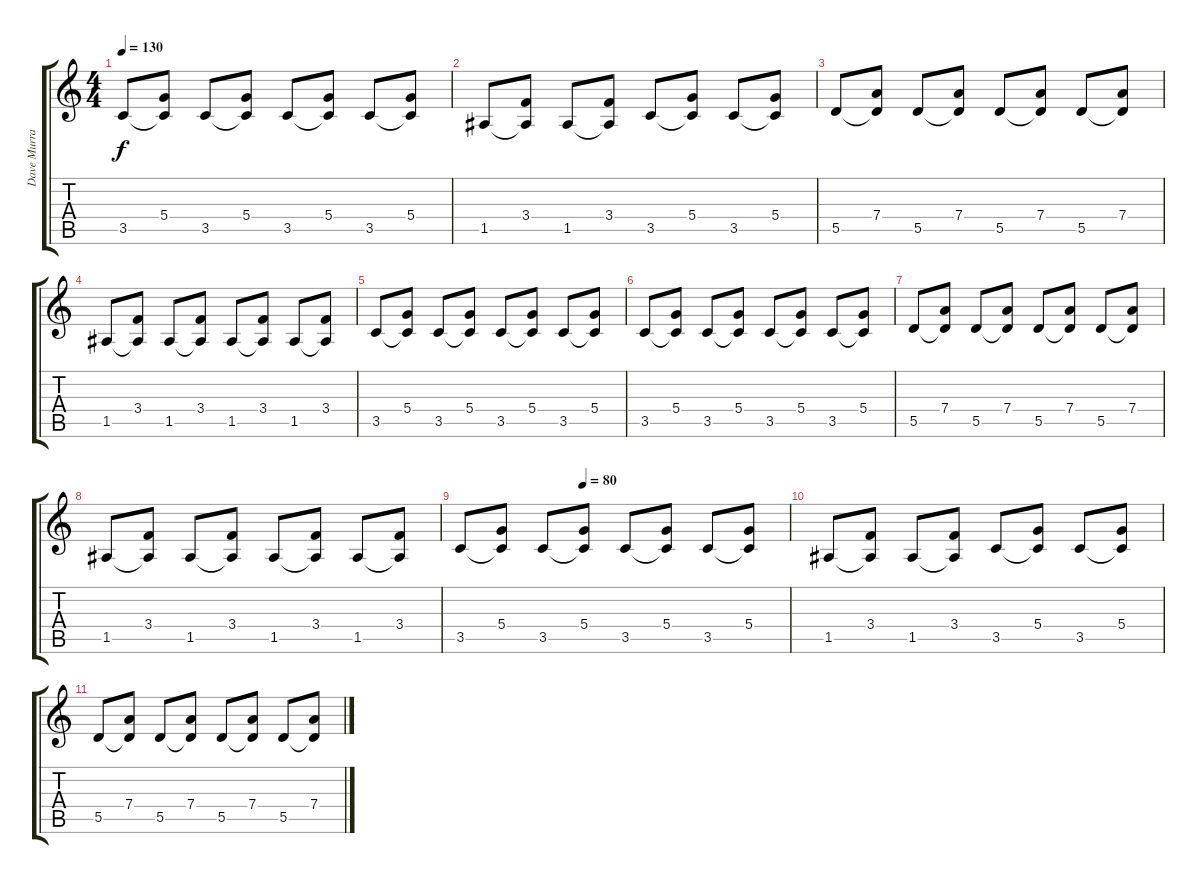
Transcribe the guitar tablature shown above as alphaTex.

\track ("Dave Murray" "Dave Murra") {instrument distortionguitar}
\staff {score tabs}
\tuning (E4 B3 G3 D3 A2 E2) {hide}
\ts (4 4)
\tempo 130
\clef g2
\ks c
3.5.8{dy f} (5.4 3.5{t}).8 3.5.8 (5.4 3.5{t}).8 3.5.8 (5.4 3.5{t}).8 3.5.8 (5.4 3.5{t}).8 |
1.5.8 (3.4 1.5{t}).8 1.5.8 (3.4 1.5{t}).8 3.5.8 (5.4 3.5{t}).8 3.5.8 (5.4 3.5{t}).8 |
5.5.8 (7.4 5.5{t}).8 5.5.8 (7.4 5.5{t}).8 5.5.8 (7.4 5.5{t}).8 5.5.8 (7.4 5.5{t}).8 |
1.5.8 (3.4 1.5{t}).8 1.5.8 (3.4 1.5{t}).8 1.5.8 (3.4 1.5{t}).8 1.5.8 (3.4 1.5{t}).8 |
3.5.8 (5.4 3.5{t}).8 3.5.8 (5.4 3.5{t}).8 3.5.8 (5.4 3.5{t}).8 3.5.8 (5.4 3.5{t}).8 |
3.5.8 (5.4 3.5{t}).8 3.5.8 (5.4 3.5{t}).8 3.5.8 (5.4 3.5{t}).8 3.5.8 (5.4 3.5{t}).8 |
5.5.8 (7.4 5.5{t}).8 5.5.8 (7.4 5.5{t}).8 5.5.8 (7.4 5.5{t}).8 5.5.8 (7.4 5.5{t}).8 |
1.5.8 (3.4 1.5{t}).8 1.5.8 (3.4 1.5{t}).8 1.5.8 (3.4 1.5{t}).8 1.5.8 (3.4 1.5{t}).8 |
\tempo (80 0.375)
3.5.8 (5.4 3.5{t}).8 3.5.8 (5.4 3.5{t}).8 3.5.8 (5.4 3.5{t}).8 3.5.8 (5.4 3.5{t}).8 |
1.5.8 (3.4 1.5{t}).8 1.5.8 (3.4 1.5{t}).8 3.5.8 (5.4 3.5{t}).8 3.5.8 (5.4 3.5{t}).8 |
5.5.8 (7.4 5.5{t}).8 5.5.8 (7.4 5.5{t}).8 5.5.8 (7.4 5.5{t}).8 5.5.8 (7.4 5.5{t}).8
